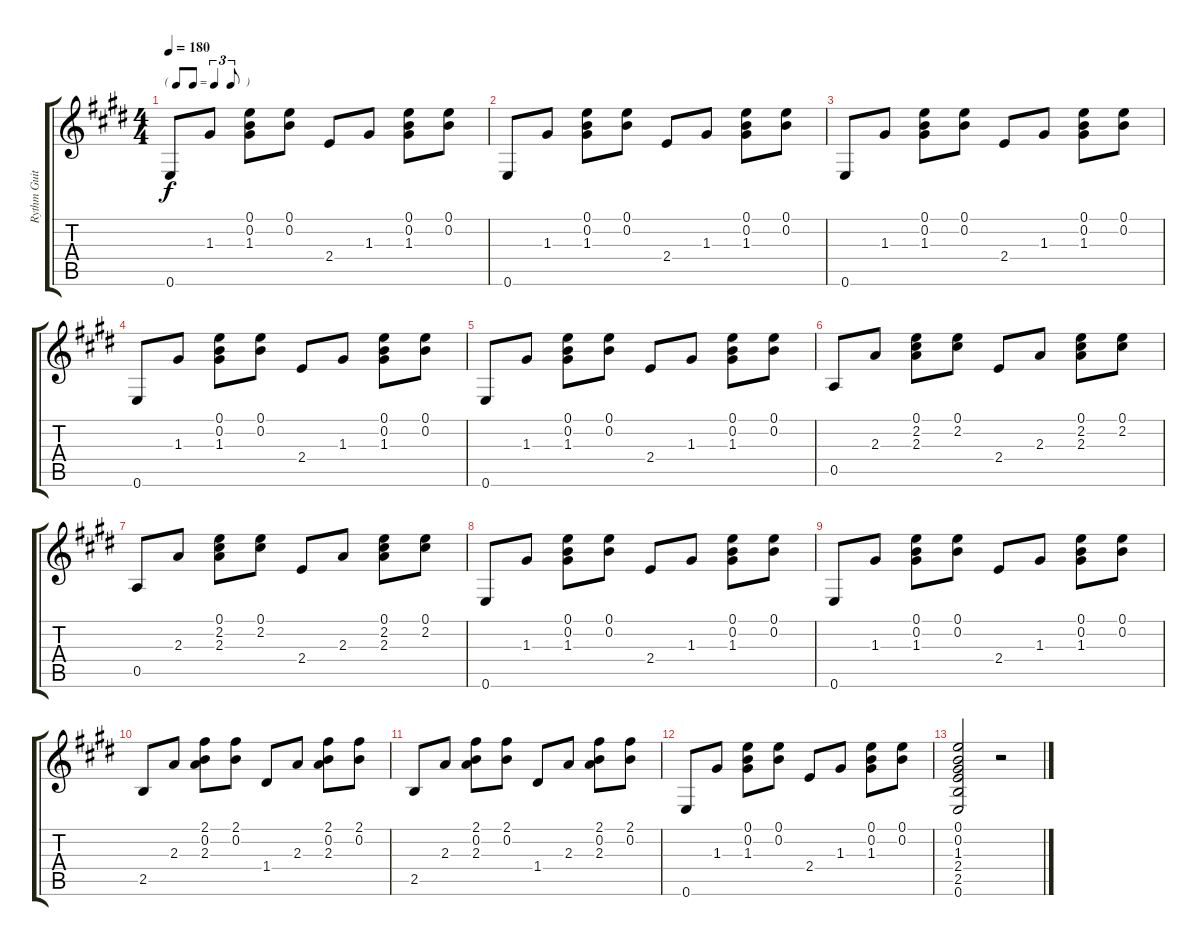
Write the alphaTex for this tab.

\track ("Rythm Guitar" "Rythm Guit") {instrument acousticguitarsteel}
\staff {score tabs}
\tuning (E4 B3 G3 D3 A2 E2) {hide}
\ts (4 4)
\tf triplet8th
\tempo 180
\clef g2
\ks e
0.6.8{dy f} 1.3.8 (0.1 0.2 1.3).8 (0.1 0.2).8 2.4.8 1.3.8 (0.1 0.2 1.3).8 (0.1 0.2).8 |
0.6.8 1.3.8 (0.1 0.2 1.3).8 (0.1 0.2).8 2.4.8 1.3.8 (0.1 0.2 1.3).8 (0.1 0.2).8 |
0.6.8 1.3.8 (0.1 0.2 1.3).8 (0.1 0.2).8 2.4.8 1.3.8 (0.1 0.2 1.3).8 (0.1 0.2).8 |
0.6.8 1.3.8 (0.1 0.2 1.3).8 (0.1 0.2).8 2.4.8 1.3.8 (0.1 0.2 1.3).8 (0.1 0.2).8 |
0.6.8 1.3.8 (0.1 0.2 1.3).8 (0.1 0.2).8 2.4.8 1.3.8 (0.1 0.2 1.3).8 (0.1 0.2).8 |
0.5.8 2.3.8 (0.1 2.2 2.3).8 (0.1 2.2).8 2.4.8 2.3.8 (0.1 2.2 2.3).8 (0.1 2.2).8 |
0.5.8 2.3.8 (0.1 2.2 2.3).8 (0.1 2.2).8 2.4.8 2.3.8 (0.1 2.2 2.3).8 (0.1 2.2).8 |
0.6.8 1.3.8 (0.1 0.2 1.3).8 (0.1 0.2).8 2.4.8 1.3.8 (0.1 0.2 1.3).8 (0.1 0.2).8 |
0.6.8 1.3.8 (0.1 0.2 1.3).8 (0.1 0.2).8 2.4.8 1.3.8 (0.1 0.2 1.3).8 (0.1 0.2).8 |
2.5.8 2.3.8 (2.1 0.2 2.3).8 (2.1 0.2).8 1.4.8 2.3.8 (2.1 0.2 2.3).8 (2.1 0.2).8 |
2.5.8 2.3.8 (2.1 0.2 2.3).8 (2.1 0.2).8 1.4.8 2.3.8 (2.1 0.2 2.3).8 (2.1 0.2).8 |
0.6.8 1.3.8 (0.1 0.2 1.3).8 (0.1 0.2).8 2.4.8 1.3.8 (0.1 0.2 1.3).8 (0.1 0.2).8 |
(0.1 0.2 1.3 2.4 2.5 0.6).2 r.2
